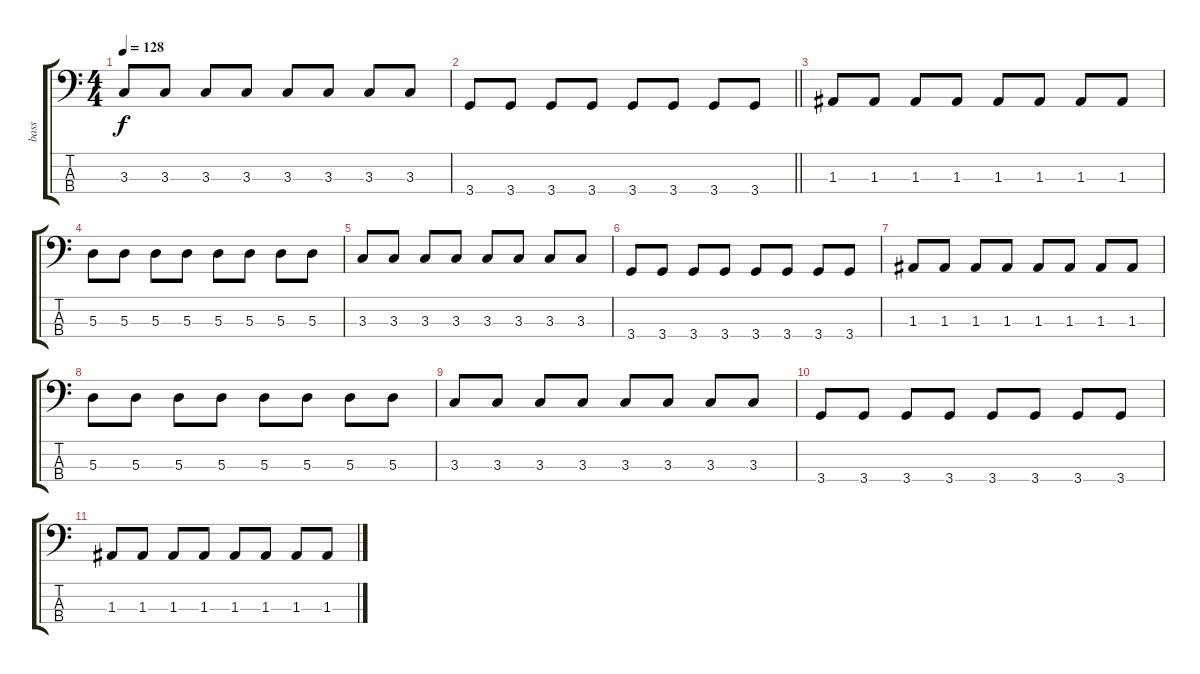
\track ("bass" "bass") {instrument electricbassfinger}
\staff {score tabs}
\tuning (G2 D2 A1 E1) {hide}
\ts (4 4)
\tempo 128
\clef f4
\ks c
3.3.8{dy f} 3.3.8 3.3.8 3.3.8 3.3.8 3.3.8 3.3.8 3.3.8 |
\barLineRight lightlight
3.4.8 3.4.8 3.4.8 3.4.8 3.4.8 3.4.8 3.4.8 3.4.8 |
1.3.8 1.3.8 1.3.8 1.3.8 1.3.8 1.3.8 1.3.8 1.3.8 |
5.3.8 5.3.8 5.3.8 5.3.8 5.3.8 5.3.8 5.3.8 5.3.8 |
3.3.8 3.3.8 3.3.8 3.3.8 3.3.8 3.3.8 3.3.8 3.3.8 |
3.4.8 3.4.8 3.4.8 3.4.8 3.4.8 3.4.8 3.4.8 3.4.8 |
1.3.8 1.3.8 1.3.8 1.3.8 1.3.8 1.3.8 1.3.8 1.3.8 |
5.3.8 5.3.8 5.3.8 5.3.8 5.3.8 5.3.8 5.3.8 5.3.8 |
3.3.8 3.3.8 3.3.8 3.3.8 3.3.8 3.3.8 3.3.8 3.3.8 |
3.4.8 3.4.8 3.4.8 3.4.8 3.4.8 3.4.8 3.4.8 3.4.8 |
1.3.8 1.3.8 1.3.8 1.3.8 1.3.8 1.3.8 1.3.8 1.3.8
